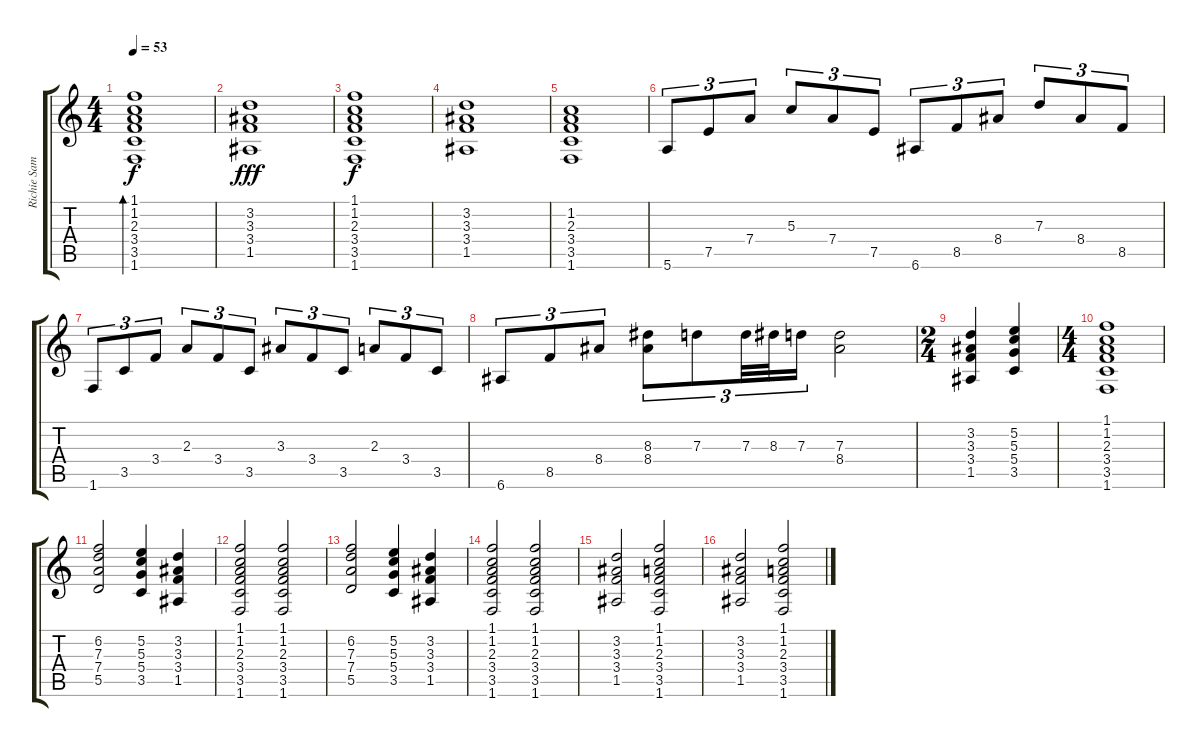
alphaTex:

\track ("Richie Sambora (Rhythm Guitar Clean)" "Richie Sam") {instrument electricguitarclean}
\staff {score tabs}
\tuning (E4 B3 G3 D3 A2 E2) {hide}
\ts (4 4)
\tempo 53
\clef g2
\ks c
(1.1 1.2 2.3 3.4 3.5 1.6).1{bd 120 dy f} |
(3.2 3.3 3.4 1.5).1{dy fff volume 13 instrument electricguitarclean} |
(1.1 1.2 2.3 3.4 3.5 1.6).1{dy f} |
(3.2 3.3 3.4 1.5).1 |
(1.2 2.3 3.4 3.5 1.6).1 |
5.6.8{tu (3 2) volume 16 instrument electricguitarclean} 7.5.8{tu (3 2)} 7.4.8{tu (3 2)} 5.3.8{tu (3 2)} 7.4.8{tu (3 2)} 7.5.8{tu (3 2)} 6.6.8{tu (3 2)} 8.5.8{tu (3 2)} 8.4.8{tu (3 2)} 7.3.8{tu (3 2)} 8.4.8{tu (3 2)} 8.5.8{tu (3 2)} |
1.6.8{tu (3 2)} 3.5.8{tu (3 2)} 3.4.8{tu (3 2)} 2.3.8{tu (3 2)} 3.4.8{tu (3 2)} 3.5.8{tu (3 2)} 3.3.8{tu (3 2)} 3.4.8{tu (3 2)} 3.5.8{tu (3 2)} 2.3.8{tu (3 2)} 3.4.8{tu (3 2)} 3.5.8{tu (3 2)} |
6.6.8{tu (3 2)} 8.5.8{tu (3 2)} 8.4.8{tu (3 2)} (8.3 8.4).8{tu (3 2)} 7.3.8{tu (3 2)} 7.3.32{tu (3 2)} 8.3.32{tu (3 2)} 7.3.16{tu (3 2)} (7.3 8.4).2 |
\ts (2 4)
(3.2 3.3 3.4 1.5).4{volume 10} (5.2 5.3 5.4 3.5).4 |
\ts (4 4)
(1.1 1.2 2.3 3.4 3.5 1.6).1 |
(6.2 7.3 7.4 5.5).2 (5.2 5.3 5.4 3.5).4 (3.2 3.3 3.4 1.5).4 |
(1.1 1.2 2.3 3.4 3.5 1.6).2 (1.1 1.2 2.3 3.4 3.5 1.6).2 |
(6.2 7.3 7.4 5.5).2 (5.2 5.3 5.4 3.5).4 (3.2 3.3 3.4 1.5).4 |
(1.1 1.2 2.3 3.4 3.5 1.6).2 (1.1 1.2 2.3 3.4 3.5 1.6).2 |
(3.2 3.3 3.4 1.5).2 (1.1 1.2 2.3 3.4 3.5 1.6).2 |
(3.2 3.3 3.4 1.5).2 (1.1 1.2 2.3 3.4 3.5 1.6).2
